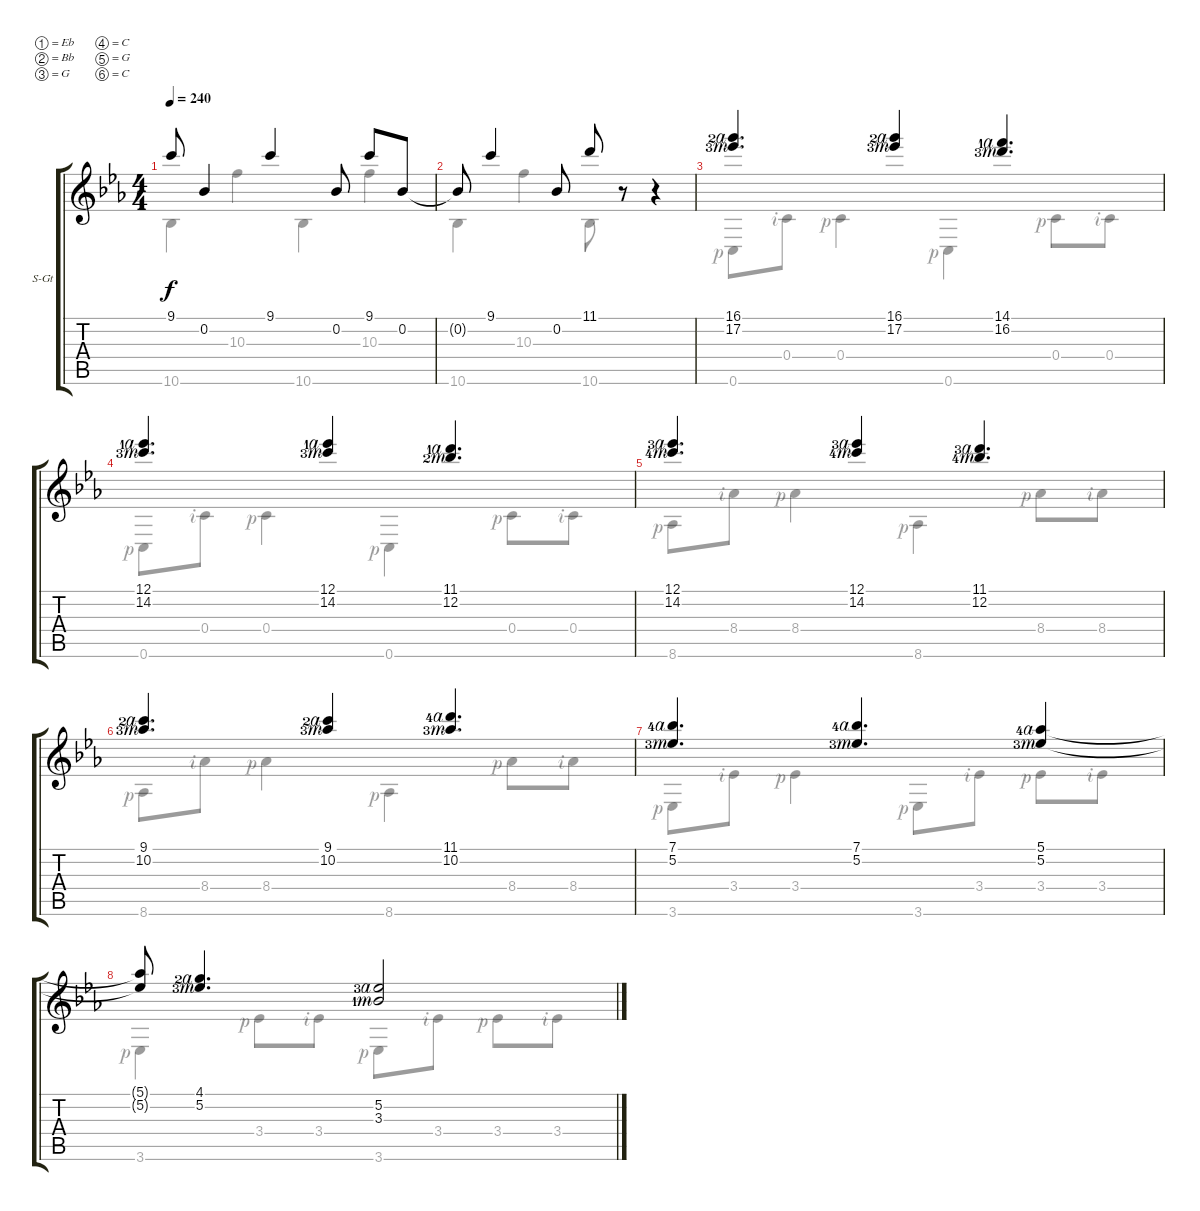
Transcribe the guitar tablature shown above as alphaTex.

\bracketExtendMode groupsimilarinstruments
\firstSystemTrackNameOrientation horizontal
\otherSystemsTrackNameOrientation horizontal
\track ("Track 1" "S-Gt") {instrument acousticguitarsteel}
\staff {score tabs}
\tuning (Eb4 Bb3 G3 C3 G2 C2)
\voice
\ts (4 4)
\tempo 240
\clef g2
\ks cminor
9.1.8{dy f} 0.2.4 9.1.4 0.2.8 9.1.8 0.2.8 |
0.2{t}.8 9.1.4 0.2.8 11.1.8 r.8 r.4 |
(16.1{lf 3 rf 4} 17.2{lf 4 rf 3}).4{d} (16.1{lf 3 rf 4} 17.2{lf 4 rf 3}).4 (14.1{lf 2 rf 4} 16.2{lf 4 rf 3}).4{d} |
(12.1{lf 2 rf 4} 14.2{lf 4 rf 3}).4{d} (12.1{lf 2 rf 4} 14.2{lf 4 rf 3}).4 (11.1{lf 2 rf 4} 12.2{lf 3 rf 3}).4{d} |
(12.1{lf 4 rf 4} 14.2{lf 5 rf 3}).4{d} (12.1{lf 4 rf 4} 14.2{lf 5 rf 3}).4 (11.1{lf 4 rf 4} 12.2{lf 5 rf 3}).4{d} |
(9.1{lf 3 rf 4} 10.2{lf 4 rf 3}).4{d} (9.1{lf 3 rf 4} 10.2{lf 4 rf 3}).4 (11.1{lf 5 rf 4} 10.2{lf 4 rf 3}).4{d} |
(7.1{lf 5 rf 4} 5.2{lf 4 rf 3}).4{d} (7.1{lf 5 rf 4} 5.2{lf 4 rf 3}).4{d} (5.1{lf 5 rf 4} 5.2{lf 4 rf 3}).4 |
(5.1{t} 5.2{t}).8 (4.1{lf 3 rf 4} 5.2{lf 4 rf 3}).4{d} (5.2{lf 4 rf 4} 3.3{lf 2 rf 3}).2
\voice
\clef g2
\ottava regular
\simile none
\ks cminor
10.6.4{dy f} 10.3.4 10.6.4 10.3.4 |
10.6.4 10.3.4 10.6.8 r.8 r.4 |
0.6{rf 1}.8 0.4{rf 2}.8 0.4{rf 1}.4 0.6{rf 1}.4 0.4{rf 1}.8 0.4{rf 2}.8 |
0.6{rf 1}.8 0.4{rf 2}.8 0.4{rf 1}.4 0.6{rf 1}.4 0.4{rf 1}.8 0.4{rf 2}.8 |
8.6{rf 1}.8 8.4{rf 2}.8 8.4{rf 1}.4 8.6{rf 1}.4 8.4{rf 1}.8 8.4{rf 2}.8 |
8.6{rf 1}.8 8.4{rf 2}.8 8.4{rf 1}.4 8.6{rf 1}.4 8.4{rf 1}.8 8.4{rf 2}.8 |
3.6{rf 1}.8 3.4{rf 2}.8 3.4{rf 1}.4 3.6{rf 1}.8 3.4{rf 2}.8 3.4{rf 1}.8 3.4{rf 2}.8 |
3.6{rf 1}.4 3.4{rf 1}.8 3.4{rf 2}.8 3.6{rf 1}.8 3.4{rf 2}.8 3.4{rf 1}.8 3.4{rf 2}.8
